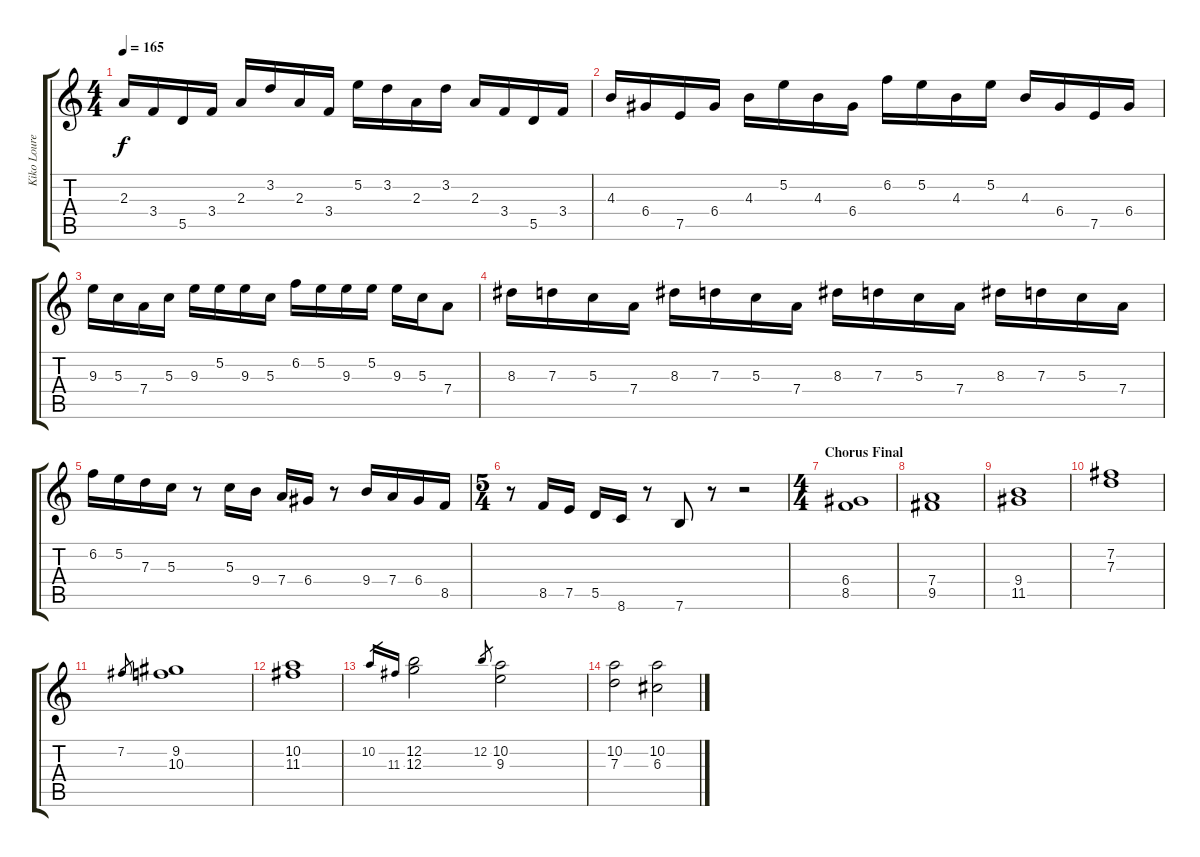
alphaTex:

\track ("Kiko Loureiro" "Kiko Loure") {instrument distortionguitar}
\staff {score tabs}
\tuning (E4 B3 G3 D3 A2 E2) {hide}
\ts (4 4)
\tempo 165
\clef g2
\ks c
2.3.16{dy f} 3.4.16 5.5.16 3.4.16 2.3.16 3.2.16 2.3.16 3.4.16 5.2.16 3.2.16 2.3.16 3.2.16 2.3.16 3.4.16 5.5.16 3.4.16 |
4.3.16 6.4.16 7.5.16 6.4.16 4.3.16 5.2.16 4.3.16 6.4.16 6.2.16 5.2.16 4.3.16 5.2.16 4.3.16 6.4.16 7.5.16 6.4.16 |
9.3.16 5.3.16 7.4.16 5.3.16 9.3.16 5.2.16 9.3.16 5.3.16 6.2.16 5.2.16 9.3.16 5.2.16 9.3.16 5.3.16 7.4.8 |
8.3.16 7.3.16 5.3.16 7.4.16 8.3.16 7.3.16 5.3.16 7.4.16 8.3.16 7.3.16 5.3.16 7.4.16 8.3.16 7.3.16 5.3.16 7.4.16 |
6.2.16 5.2.16 7.3.16 5.3.16 r.8 5.3.16 9.4.16 7.4.16 6.4.16 r.8 9.4.16 7.4.16 6.4.16 8.5.16 |
\ts (5 4)
r.8 8.5.16 7.5.16 5.5.16 8.6.16 r.8 7.6.8 r.8 r.2 |
\ts (4 4)
\section ("" "Chorus Final")
(6.4 8.5).1{volume 11} |
(7.4 9.5).1 |
(9.4 11.5).1 |
(7.2 7.3).1 |
7.2.8{gr} (9.2 10.3).1 |
(10.2 11.3).1 |
10.2.16{gr} 11.3.16{gr} (12.2 12.3).2 12.2.8{gr} (10.2 9.3).2 |
(10.2 7.3).2 (10.2 6.3).2
